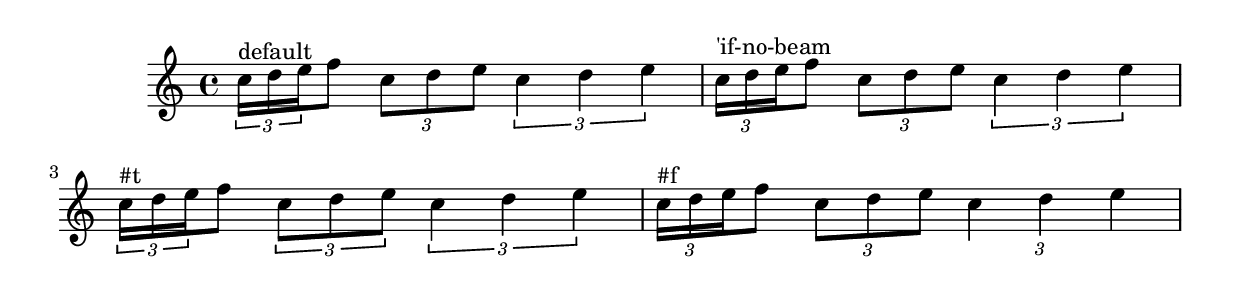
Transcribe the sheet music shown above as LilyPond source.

%% Do not edit this file; it is auto-generated from LSR http://lsr.dsi.unimi.it
%% This file is in the public domain.
\version "2.11.57"

\header {
  lsrtags = "rhythms, tweaks-and-overrides"

  texidoc = "
The default behavior of tuplet-bracket visibility is to print a bracket
unless there is a beam of the same length as the tuplet. To control the
visibility of tuplet brackets, set the property @code{TupletBracket
#'bracket-visibility} to either @code{##t} (always print a bracket),
@code{##f} (never print a bracket) or @code{#'if-no-beam} (only print a
bracket if there is no beam). 

"
  doctitle = "Controlling tuplet bracket visibility"
} % begin verbatim
mus = \relative c'' {
  \times 2/3 { c16[ d e } f8]
  \times 2/3 { c8 d e }
  \times 2/3 { c4 d e }
}

\new Voice \relative c'{
  << \mus s4^"default" >>
  \override TupletBracket #'bracket-visibility = #'if-no-beam
  << \mus s4^"'if-no-beam" >>
  \override TupletBracket #'bracket-visibility = ##t
  << \mus s4^"#t" >>
  \override TupletBracket #'bracket-visibility = ##f
  << \mus s4^"#f" >>
} 

